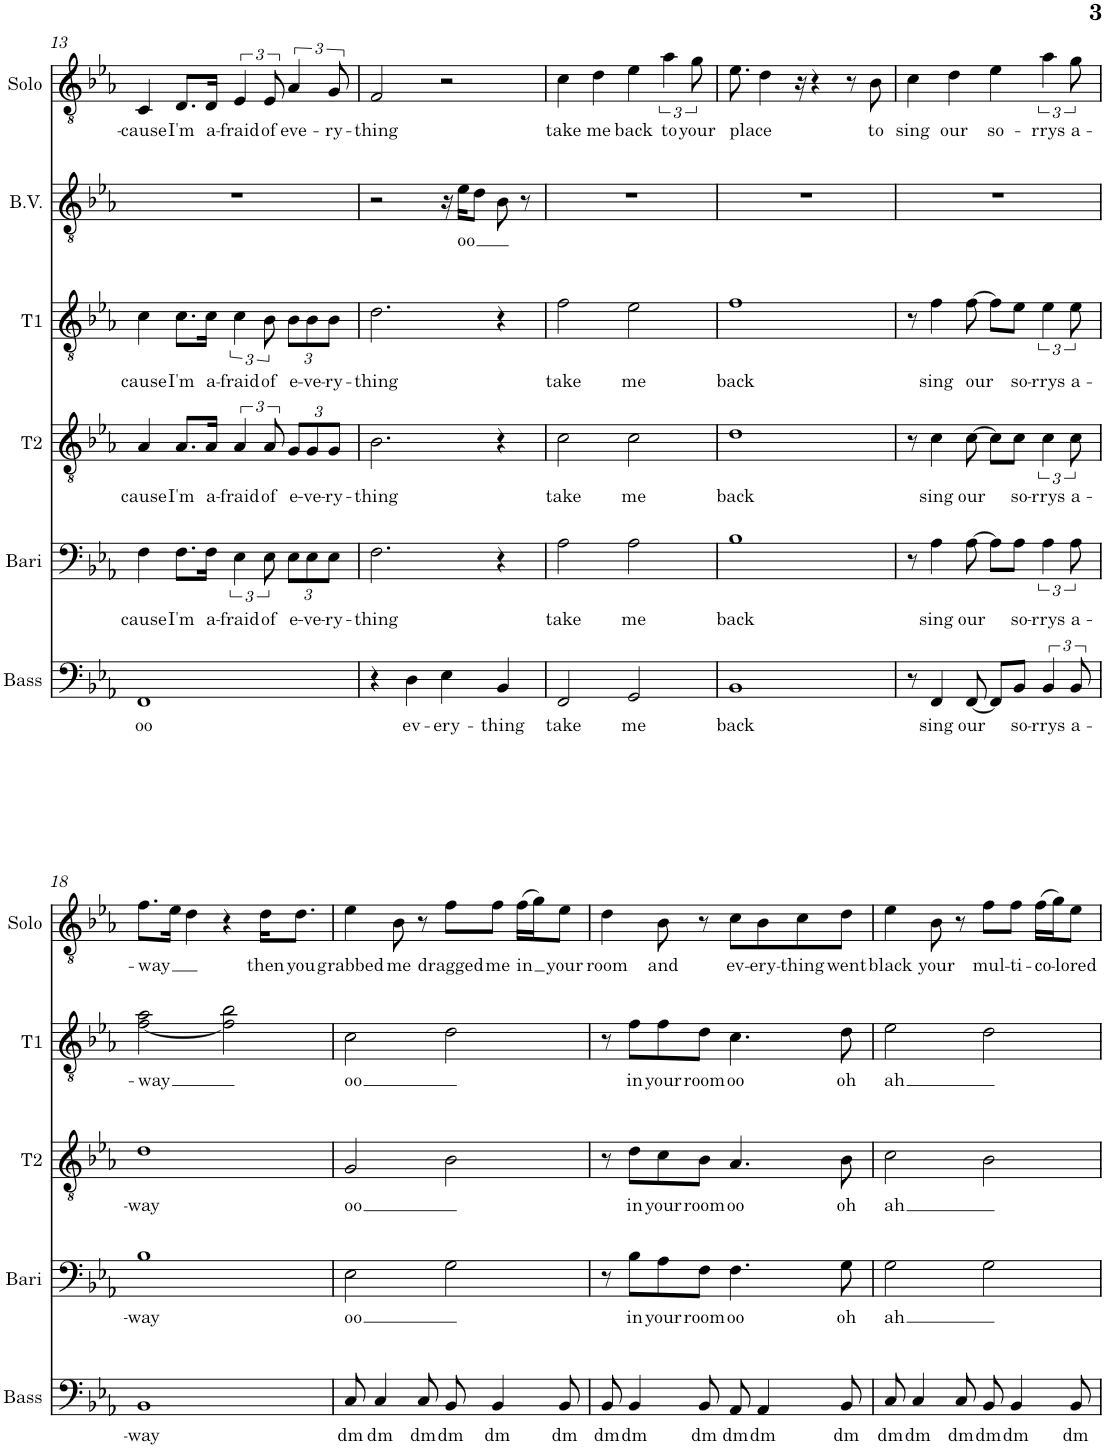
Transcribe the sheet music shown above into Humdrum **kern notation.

**kern	**text	**kern	**text	**kern	**text	**kern	**text	**kern	**text	**kern	**text
*part6	*part6	*part5	*part5	*part4	*part4	*part3	*part3	*part2	*part2	*part1	*part1
*staff6	*staff6	*staff5	*staff5	*staff4	*staff4	*staff3	*staff3	*staff2	*staff2	*staff1	*staff1
*I"Bass	*	*I"Baritone	*	*I"Tenor 2	*	*I"Tenor 1	*	*I"Backing Vocals	*	*I"Solo	*
*I'Bass	*	*I'Bari	*	*I'T2	*	*I'T1	*	*I'B.V.	*	*I'Solo	*
!!LO:PB:g=z
*clefF4	*	*clefF4	*	*clefGv2	*	*clefGv2	*	*clefGv2	*	*clefGv2	*
*Trd7c12	*	*	*	*	*	*	*	*	*	*	*
*k[b-e-a-]	*	*k[b-e-a-]	*	*k[b-e-a-]	*	*k[b-e-a-]	*	*k[b-e-a-]	*	*k[b-e-a-]	*
*M4/4	*	*M4/4	*	*M4/4	*	*M4/4	*	*M4/4	*	*M4/4	*
=13	=13	=13	=13	=13	=13	=13	=13	=13	=13	=13	=13
!	!LO:LY:b	!	!LO:LY:b	!	!LO:LY:b	!	!LO:LY:b	!	!	!	!LO:LY:b
1FF	oo	4F\	-cause	4A-/	-cause	4c\	-cause	1r	.	4C/	-cause
!	!	!	!LO:LY:b	!	!LO:LY:b	!	!LO:LY:b	!	!	!	!LO:LY:b
.	.	8.F\L	I'm	8.A-/L	I'm	8.c\L	I'm	.	.	8.D/L	I'm
!	!	!	!LO:LY:b	!	!LO:LY:b	!	!LO:LY:b	!	!	!	!LO:LY:b
.	.	16F\Jk	a-	16A-/Jk	a-	16c\Jk	a-	.	.	16D/Jk	a-
!	!	!	!LO:LY:b	!	!LO:LY:b	!	!LO:LY:b	!	!	!	!LO:LY:b
.	.	6E-\	-fraid	6A-/	-fraid	6c\	-fraid	.	.	6E-/	-fraid
!	!	!	!LO:LY:b	!	!LO:LY:b	!	!LO:LY:b	!	!	!	!LO:LY:b
.	.	12E-\	of	12A-/	of	12B-\	of	.	.	12E-/	of
*	*	*Xbrackettup	*	*	*	*	*	*	*	*	*
!	!	!	!LO:LY:b	!	!	!	!	!	!	!	!
*	*	*	*	*Xbrackettup	*	*	*	*	*	*	*
!	!	!	!	!	!LO:LY:b	!	!	!	!	!	!
*	*	*	*	*	*	*Xbrackettup	*	*	*	*	*
!	!	!	!	!	!	!	!LO:LY:b	!	!	!	!LO:LY:b
.	.	12E-\L	e-	12G/L	e-	12B-\L	e-	.	.	6A-/	eve-
!	!	!	!LO:LY:b	!	!LO:LY:b	!	!LO:LY:b	!	!	!	!
.	.	12E-\	-ve-	12G/	-ve-	12B-\	-ve-	.	.	.	.
!	!	!	!LO:LY:b	!	!LO:LY:b	!	!LO:LY:b	!	!	!	!LO:LY:b
.	.	12E-\J	-ry-	12G/J	-ry-	12B-\J	-ry-	.	.	12G/	-ry-
=14	=14	=14	=14	=14	=14	=14	=14	=14	=14	=14	=14
!	!	!	!LO:LY:b	!	!LO:LY:b	!	!LO:LY:b	!	!	!	!LO:LY:b
4r	.	2.F\	thing	2.B-\	thing	2.d\	thing	2r	.	2F/	thing
!	!LO:LY:b	!	!	!	!	!	!	!	!	!	!
4D\	ev-	.	.	.	.	.	.	.	.	.	.
!	!LO:LY:b	!	!	!	!	!	!	!	!	!	!
4E-\	-ery-	.	.	.	.	.	.	16r	.	2r	.
!	!	!	!	!	!	!	!	!	!LO:LY:b	!	!
.	.	.	.	.	.	.	.	16e-\KL	oo	.	.
.	.	.	.	.	.	.	.	8d\J	.	.	.
!	!LO:LY:b	!	!	!	!	!	!	!	!	!	!
4BB-/	-thing	4r	.	4r	.	4r	.	8B-\	.	.	.
.	.	.	.	.	.	.	.	8r	.	.	.
=15	=15	=15	=15	=15	=15	=15	=15	=15	=15	=15	=15
!	!LO:LY:b	!	!LO:LY:b	!	!LO:LY:b	!	!LO:LY:b	!	!	!	!LO:LY:b
2FF/	take	2A-\	take	2c\	take	2f\	take	1r	.	4c\	take
!	!	!	!	!	!	!	!	!	!	!	!LO:LY:b
.	.	.	.	.	.	.	.	.	.	4d\	me
!	!LO:LY:b	!	!LO:LY:b	!	!LO:LY:b	!	!LO:LY:b	!	!	!	!LO:LY:b
2GG/	me	2A-\	me	2c\	me	2e-\	me	.	.	4e-\	back
!	!	!	!	!	!	!	!	!	!	!	!LO:LY:b
.	.	.	.	.	.	.	.	.	.	6a-\	to
!	!	!	!	!	!	!	!	!	!	!	!LO:LY:b
.	.	.	.	.	.	.	.	.	.	12g\	your
=16	=16	=16	=16	=16	=16	=16	=16	=16	=16	=16	=16
!	!LO:LY:b	!	!LO:LY:b	!	!LO:LY:b	!	!LO:LY:b	!	!	!	!LO:LY:b
1BB-	back	1B-	back	1d	back	1f	back	1r	.	8.e-\	place
.	.	.	.	.	.	.	.	.	.	4d\	.
.	.	.	.	.	.	.	.	.	.	16r	.
.	.	.	.	.	.	.	.	.	.	4r	.
.	.	.	.	.	.	.	.	.	.	8r	.
!	!	!	!	!	!	!	!	!	!	!	!LO:LY:b
.	.	.	.	.	.	.	.	.	.	8B-\	to
=17	=17	=17	=17	=17	=17	=17	=17	=17	=17	=17	=17
!	!	!	!	!	!	!	!	!	!	!	!LO:LY:b
8r	.	8r	.	8r	.	8r	.	1r	.	4c\	sing
!	!LO:LY:b	!	!LO:LY:b	!	!LO:LY:b	!	!LO:LY:b	!	!	!	!
4FF/	sing	4A-\	sing	4c\	sing	4f\	sing	.	.	.	.
!	!	!	!	!	!	!	!	!	!	!	!LO:LY:b
.	.	.	.	.	.	.	.	.	.	4d\	our
!	!LO:LY:b	!	!LO:LY:b	!	!LO:LY:b	!	!LO:LY:b	!	!	!	!
[8FF/	our	[8A-\	our	[8c\	our	[8f\	our	.	.	.	.
!	!	!	!	!	!	!	!	!	!	!	!LO:LY:b
8FF/L]	.	8A-\L]	.	8c\L]	.	8f\L]	.	.	.	4e-\	so-
!	!LO:LY:b	!	!LO:LY:b	!	!LO:LY:b	!	!LO:LY:b	!	!	!	!
8BB-/J	so-	8A-\J	so-	8c\J	so-	8e-\J	so-	.	.	.	.
!	!LO:LY:b	!	!	!	!	!	!	!	!	!	!
*	*	*brackettup	*	*	*	*	*	*	*	*	*
!	!	!	!LO:LY:b	!	!	!	!	!	!	!	!
*	*	*	*	*brackettup	*	*	*	*	*	*	*
!	!	!	!	!	!LO:LY:b	!	!	!	!	!	!
*	*	*	*	*	*	*brackettup	*	*	*	*	*
!	!	!	!	!	!	!	!LO:LY:b	!	!	!	!LO:LY:b
6BB-/	-rrys	6A-\	-rrys	6c\	-rrys	6e-\	-rrys	.	.	6a-\	-rrys
!	!LO:LY:b	!	!LO:LY:b	!	!LO:LY:b	!	!LO:LY:b	!	!	!	!LO:LY:b
12BB-/	a-	12A-\	a-	12c\	a-	12e-\	a-	.	.	12g\	a-
!!LO:LB:g=z
=18	=18	=18	=18	=18	=18	=18	=18	=18	=18	=18	=18
!	!LO:LY:b	!	!LO:LY:b	!	!LO:LY:b	!	!LO:LY:b	!	!	!	!LO:LY:b
1BB-	way	1B-	way	1d	way	[2f\ 2a-\	way	1r	.	8.f\L	-way
.	.	.	.	.	.	.	.	.	.	16e-\Jk	.
.	.	.	.	.	.	.	.	.	.	4d\	.
.	.	.	.	.	.	2f\] 2b-\	.	.	.	4r	.
!	!	!	!	!	!	!	!	!	!	!	!LO:LY:b
.	.	.	.	.	.	.	.	.	.	16d\KL	then
!	!	!	!	!	!	!	!	!	!	!	!LO:LY:b
.	.	.	.	.	.	.	.	.	.	8.d\J	you
=19	=19	=19	=19	=19	=19	=19	=19	=19	=19	=19	=19
!	!LO:LY:b	!	!LO:LY:b	!	!LO:LY:b	!	!LO:LY:b	!	!	!	!LO:LY:b
8C/	dm	2E-\	oo	2G/	oo	2c\	oo	1r	.	4e-\	grabbed
!	!LO:LY:b	!	!	!	!	!	!	!	!	!	!
4C/	dm	.	.	.	.	.	.	.	.	.	.
!	!	!	!	!	!	!	!	!	!	!	!LO:LY:b
.	.	.	.	.	.	.	.	.	.	8B-\	me
!	!LO:LY:b	!	!	!	!	!	!	!	!	!	!
8C/	dm	.	.	.	.	.	.	.	.	8r	.
!	!LO:LY:b	!	!	!	!	!	!	!	!	!	!LO:LY:b
8BB-/	dm	2G\	.	2B-\	.	2d\	.	.	.	8f\L	dragged
!	!LO:LY:b	!	!	!	!	!	!	!	!	!	!LO:LY:b
4BB-/	dm	.	.	.	.	.	.	.	.	8f\J	me
!	!	!	!	!	!	!	!	!	!	!	!LO:LY:b
.	.	.	.	.	.	.	.	.	.	(16f\LL	in
.	.	.	.	.	.	.	.	.	.	16g\J)	.
!	!LO:LY:b	!	!	!	!	!	!	!	!	!	!LO:LY:b
8BB-/	dm	.	.	.	.	.	.	.	.	8e-\J	your
=20	=20	=20	=20	=20	=20	=20	=20	=20	=20	=20	=20
!	!LO:LY:b	!	!	!	!	!	!	!	!	!	!LO:LY:b
8BB-/	dm	8r	.	8r	.	8r	.	1r	.	4d\	room
!	!LO:LY:b	!	!LO:LY:b	!	!LO:LY:b	!	!LO:LY:b	!	!	!	!
4BB-/	dm	8B-\L	in	8d\L	in	8f\L	in	.	.	.	.
!	!	!	!LO:LY:b	!	!LO:LY:b	!	!LO:LY:b	!	!	!	!LO:LY:b
.	.	8A-\	your	8c\	your	8f\	your	.	.	8B-\	and
!	!LO:LY:b	!	!LO:LY:b	!	!LO:LY:b	!	!LO:LY:b	!	!	!	!
8BB-/	dm	8F\J	room	8B-\J	room	8d\J	room	.	.	8r	.
!	!LO:LY:b	!	!LO:LY:b	!	!LO:LY:b	!	!LO:LY:b	!	!	!	!LO:LY:b
8AA-/	dm	4.F\	oo	4.A-/	oo	4.c\	oo	.	.	8c\L	ev-
!	!LO:LY:b	!	!	!	!	!	!	!	!	!	!LO:LY:b
4AA-/	dm	.	.	.	.	.	.	.	.	8B-\	-ery-
!	!	!	!	!	!	!	!	!	!	!	!LO:LY:b
.	.	.	.	.	.	.	.	.	.	8c\	-thing
!	!LO:LY:b	!	!LO:LY:b	!	!LO:LY:b	!	!LO:LY:b	!	!	!	!LO:LY:b
8BB-/	dm	8G\	oh	8B-\	oh	8d\	oh	.	.	8d\J	went
=21	=21	=21	=21	=21	=21	=21	=21	=21	=21	=21	=21
!	!LO:LY:b	!	!LO:LY:b	!	!LO:LY:b	!	!LO:LY:b	!	!	!	!LO:LY:b
8C/	dm	2G\	ah	2c\	ah	2e-\	ah	1r	.	4e-\	black
!	!LO:LY:b	!	!	!	!	!	!	!	!	!	!
4C/	dm	.	.	.	.	.	.	.	.	.	.
!	!	!	!	!	!	!	!	!	!	!	!LO:LY:b
.	.	.	.	.	.	.	.	.	.	8B-\	your
!	!LO:LY:b	!	!	!	!	!	!	!	!	!	!
8C/	dm	.	.	.	.	.	.	.	.	8r	.
!	!LO:LY:b	!	!	!	!	!	!	!	!	!	!LO:LY:b
8BB-/	dm	2G\	.	2B-\	.	2d\	.	.	.	8f\L	mul-
!	!LO:LY:b	!	!	!	!	!	!	!	!	!	!LO:LY:b
4BB-/	dm	.	.	.	.	.	.	.	.	8f\J	-ti-
!	!	!	!	!	!	!	!	!	!	!	!LO:LY:b
.	.	.	.	.	.	.	.	.	.	(16f\LL	-co-
.	.	.	.	.	.	.	.	.	.	16g\J)	.
!	!LO:LY:b	!	!	!	!	!	!	!	!	!	!LO:LY:b
8BB-/	dm	.	.	.	.	.	.	.	.	8e-\J	-lored
=	=	=	=	=	=	=	=	=	=	=	=
*-	*-	*-	*-	*-	*-	*-	*-	*-	*-	*-	*-
